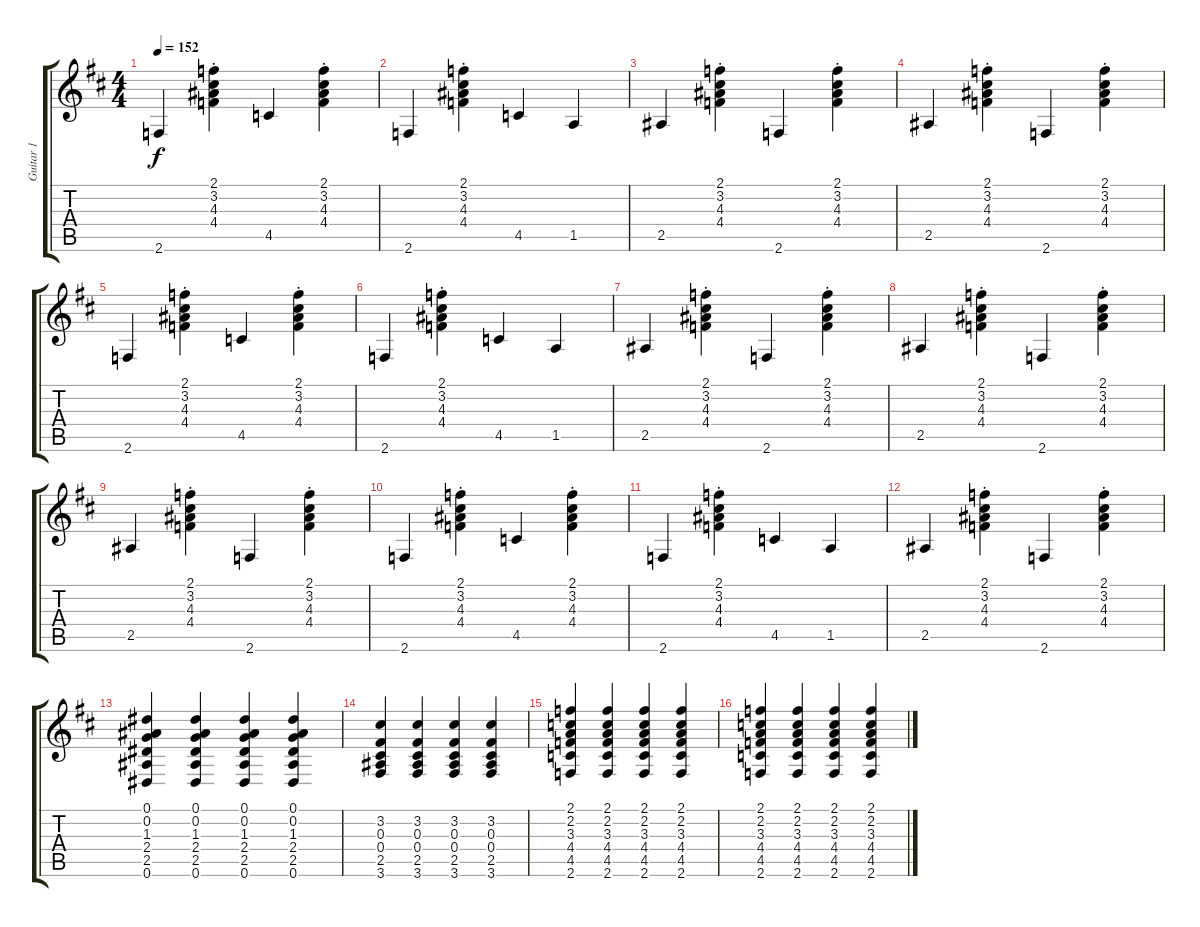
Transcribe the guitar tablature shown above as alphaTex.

\track ("Guitar 1" "Guitar 1") {instrument acousticguitarnylon}
\staff {score tabs}
\tuning (Eb4 Bb3 Gb3 Db3 Ab2 Eb2) {hide}
\ts (4 4)
\tempo 152
\clef g2
\ks d
2.6.4{dy f} (2.1{st} 3.2{st} 4.3{st} 4.4{st}).4 4.5.4 (2.1{st} 3.2{st} 4.3{st} 4.4{st}).4 |
2.6.4 (2.1{st} 3.2{st} 4.3{st} 4.4{st}).4 4.5.4 1.5.4 |
2.5.4 (2.1{st} 3.2{st} 4.3{st} 4.4{st}).4 2.6.4 (2.1{st} 3.2{st} 4.3{st} 4.4{st}).4 |
2.5.4 (2.1{st} 3.2{st} 4.3{st} 4.4{st}).4 2.6.4 (2.1{st} 3.2{st} 4.3{st} 4.4{st}).4 |
2.6.4 (2.1{st} 3.2{st} 4.3{st} 4.4{st}).4 4.5.4 (2.1{st} 3.2{st} 4.3{st} 4.4{st}).4 |
2.6.4 (2.1{st} 3.2{st} 4.3{st} 4.4{st}).4 4.5.4 1.5.4 |
2.5.4 (2.1{st} 3.2{st} 4.3{st} 4.4{st}).4 2.6.4 (2.1{st} 3.2{st} 4.3{st} 4.4{st}).4 |
2.5.4 (2.1{st} 3.2{st} 4.3{st} 4.4{st}).4 2.6.4 (2.1{st} 3.2{st} 4.3{st} 4.4{st}).4 |
2.5.4 (2.1{st} 3.2{st} 4.3{st} 4.4{st}).4 2.6.4 (2.1{st} 3.2{st} 4.3{st} 4.4{st}).4 |
2.6.4 (2.1{st} 3.2{st} 4.3{st} 4.4{st}).4 4.5.4 (2.1{st} 3.2{st} 4.3{st} 4.4{st}).4 |
2.6.4 (2.1{st} 3.2{st} 4.3{st} 4.4{st}).4 4.5.4 1.5.4 |
2.5.4 (2.1{st} 3.2{st} 4.3{st} 4.4{st}).4 2.6.4 (2.1{st} 3.2{st} 4.3{st} 4.4{st}).4 |
(0.1 0.2 1.3 2.4 2.5 0.6).4 (0.1 0.2 1.3 2.4 2.5 0.6).4 (0.1 0.2 1.3 2.4 2.5 0.6).4 (0.1 0.2 1.3 2.4 2.5 0.6).4 |
(3.2 0.3 0.4 2.5 3.6).4 (3.2 0.3 0.4 2.5 3.6).4 (3.2 0.3 0.4 2.5 3.6).4 (3.2 0.3 0.4 2.5 3.6).4 |
(2.1 2.2 3.3 4.4 4.5 2.6).4 (2.1 2.2 3.3 4.4 4.5 2.6).4 (2.1 2.2 3.3 4.4 4.5 2.6).4 (2.1 2.2 3.3 4.4 4.5 2.6).4 |
(2.1 2.2 3.3 4.4 4.5 2.6).4 (2.1 2.2 3.3 4.4 4.5 2.6).4 (2.1 2.2 3.3 4.4 4.5 2.6).4 (2.1 2.2 3.3 4.4 4.5 2.6).4
